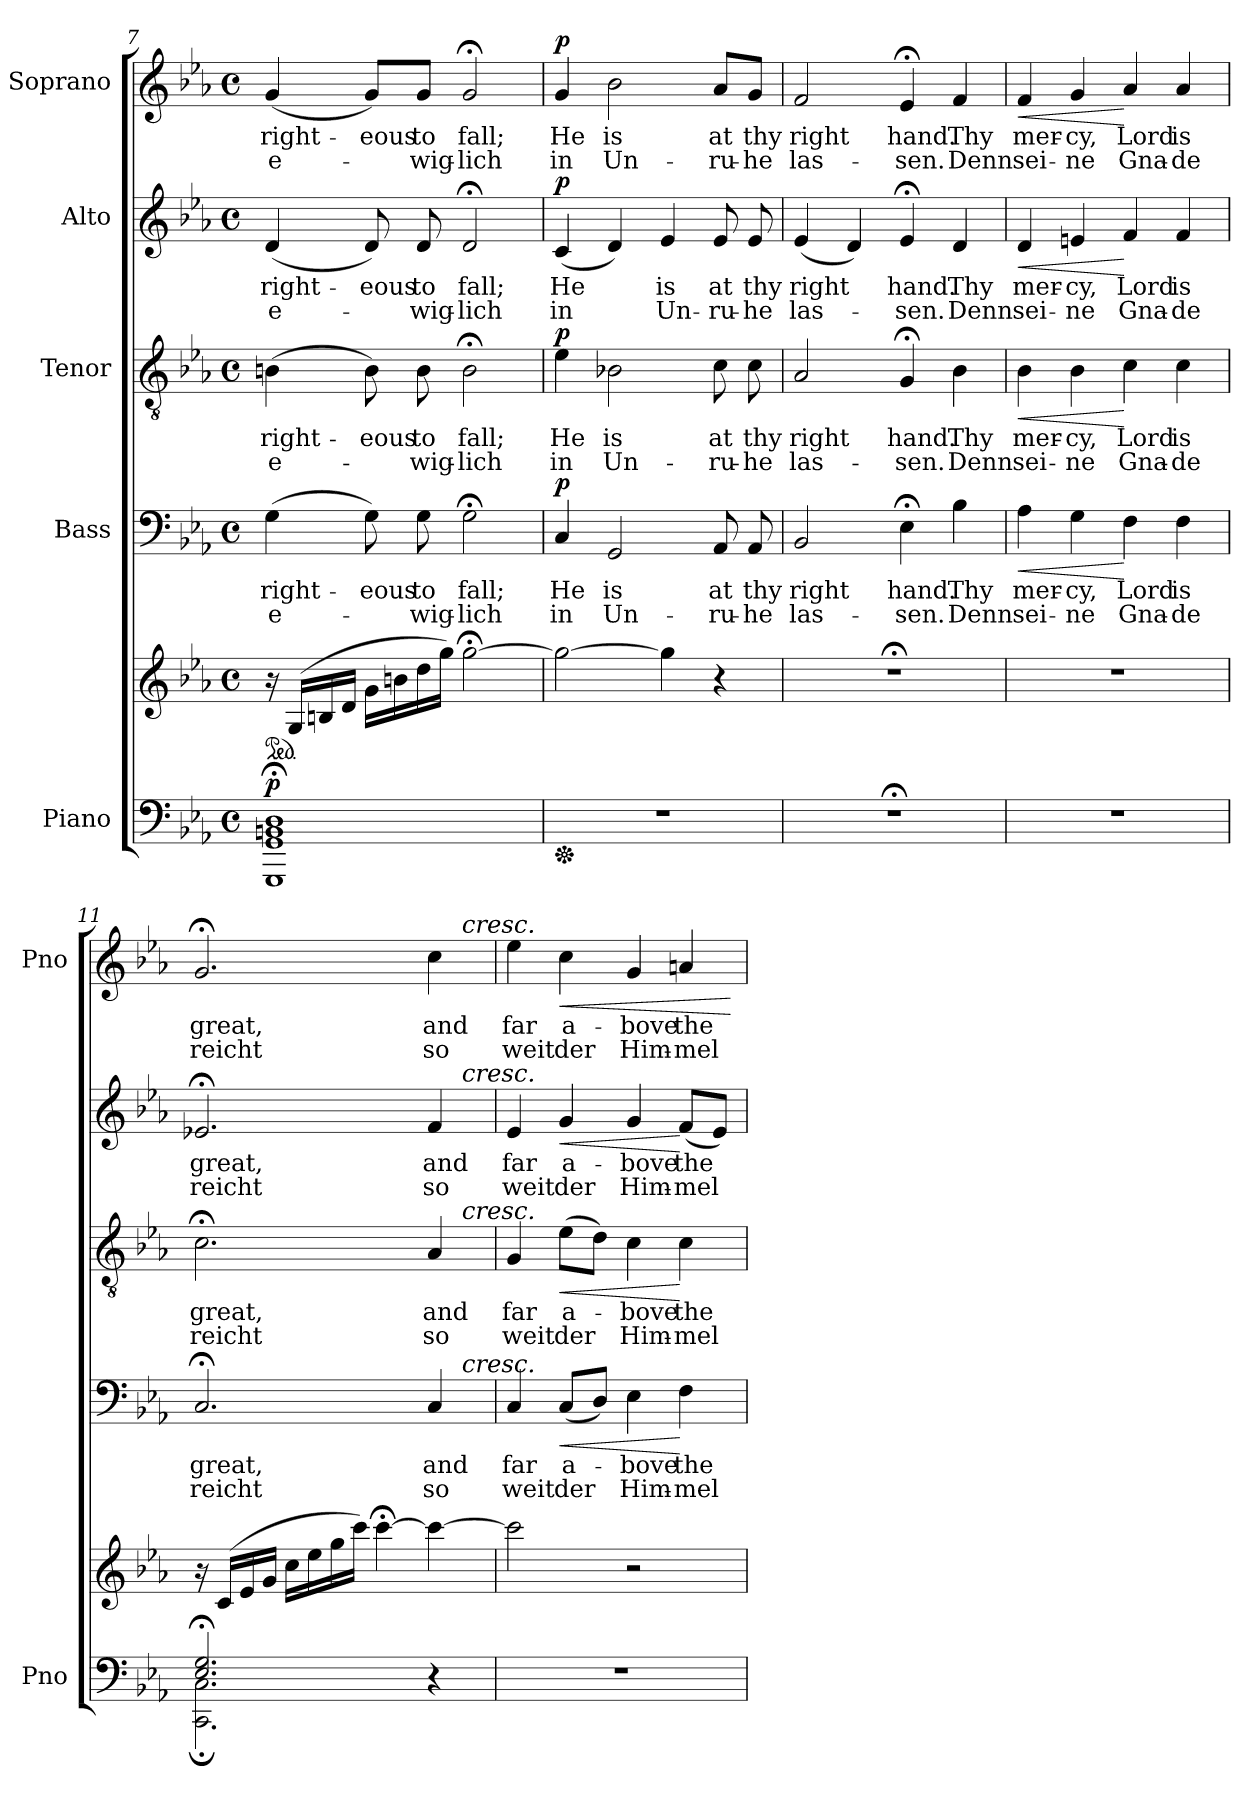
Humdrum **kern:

**kern	**kern	**dynam	**kern	**text	**text	**dynam	**kern	**text	**text	**dynam	**kern	**text	**text	**dynam	**kern	**text	**text	**dynam
*part5	*part5	*part5	*part4	*part4	*part4	*part4	*part3	*part3	*part3	*part3	*part2	*part2	*part2	*part2	*part1	*part1	*part1	*part1
*staff6	*staff5	*staff5/6	*staff4	*staff4	*staff4	*staff4	*staff3	*staff3	*staff3	*staff3	*staff2	*staff2	*staff2	*staff2	*staff1	*staff1	*staff1	*staff1
*I"Piano	*	*	*I"Bass	*	*	*	*I"Tenor	*	*	*	*I"Alto	*	*	*	*I"Soprano	*	*	*
*I'Pno	*	*	*	*	*	*	*	*	*	*	*	*	*	*	*I'Pno	*	*	*
*clefF4	*clefG2	*	*clefF4	*	*	*	*clefGv2	*	*	*	*clefG2	*	*	*	*clefG2	*	*	*
*k[b-e-a-]	*k[b-e-a-]	*	*k[b-e-a-]	*	*	*	*k[b-e-a-]	*	*	*	*k[b-e-a-]	*	*	*	*k[b-e-a-]	*	*	*
*E-:	*E-:	*	*E-:	*	*	*	*E-:	*	*	*	*E-:	*	*	*	*E-:	*	*	*
*M4/4	*M4/4	*	*M4/4	*	*	*	*M4/4	*	*	*	*M4/4	*	*	*	*M4/4	*	*	*
*met(c)	*met(c)	*	*met(c)	*	*	*	*met(c)	*	*	*	*met(c)	*	*	*	*met(c)	*	*	*
=7	=7	=7	=7	=7	=7	=7	=7	=7	=7	=7	=7	=7	=7	=7	=7	=7	=7	=7
*^	*	*	*	*	*	*	*	*	*	*	*	*	*	*	*	*	*	*
*	*	*ped	*	*	*	*	*	*	*	*	*	*	*	*	*	*	*	*	*
!	!	!	!LO:DY:a=2	!	!	!	!	!	!	!	!	!	!	!	!	!	!	!	!
1BBn;< 1D;<	1GGG 1GG	16r	p	(4G\	right-	e-	.	(4Bn\	right-	e-	.	(4d/	right-	e-	.	(4g/	right-	e-	.
.	.	(16G/LL	.	.	.	.	.	.	.	.	.	.	.	.	.	.	.	.	.
.	.	16Bn/	.	.	.	.	.	.	.	.	.	.	.	.	.	.	.	.	.
.	.	16d/JJ	.	.	.	.	.	.	.	.	.	.	.	.	.	.	.	.	.
.	.	16g\LL	.	8G\)	-eous	.	.	8B\)	-eous	.	.	8d/)	-eous	.	.	8g/L)	-eous	.	.
.	.	16bn\	.	.	.	.	.	.	.	.	.	.	.	.	.	.	.	.	.
.	.	16dd\	.	8G\	to	-wig-	.	8B\	to	-wig-	.	8d/	to	-wig-	.	8g/J	to	-wig-	.
.	.	16gg\JJ)	.	.	.	.	.	.	.	.	.	.	.	.	.	.	.	.	.
.	.	[2gg;<\	.	2G;<\	fall;	-lich	.	2B;<\	fall;	-lich	.	2d;</	fall;	-lich	.	2g;</	fall;	-lich	.
*v	*v	*	*	*	*	*	*	*	*	*	*	*	*	*	*	*	*	*	*
=8	=8	=8	=8	=8	=8	=8	=8	=8	=8	=8	=8	=8	=8	=8	=8	=8	=8	=8
*Xped	*	*	*	*	*	*	*	*	*	*	*	*	*	*	*	*	*	*
!	!	!	!	!	!	!LO:DY:a	!	!	!	!LO:DY:a	!	!	!	!LO:DY:a	!	!	!	!LO:DY:a
1r	2gg\_	.	4C/	He	in	p	4e-\	He	in	p	(4c/	He	in	p	4g/	He	in	p
.	.	.	2GG/	is	Un-	.	2B-X\	is	Un-	.	4d/)	.	.	.	2b-\	is	Un-	.
.	4gg\]	.	.	.	.	.	.	.	.	.	4e-/	is	Un-	.	.	.	.	.
.	4r	.	8AA-/	at	-ru-	.	8c\	at	-ru-	.	8e-/	at	-ru-	.	8a-/L	at	-ru-	.
.	.	.	8AA-/	thy	-he	.	8c\	thy	-he	.	8e-/	thy	-he	.	8g/J	thy	-he	.
!!LO:PB:g=z
=9	=9	=9	=9	=9	=9	=9	=9	=9	=9	=9	=9	=9	=9	=9	=9	=9	=9	=9
1r;<	1r;<	.	2BB-/	right	las-	.	2A-/	right	las-	.	(4e-/	right	las-	.	2f/	right	las-	.
.	.	.	.	.	.	.	.	.	.	.	4d/)	.	.	.	.	.	.	.
.	.	.	4E-;<\	hand.	-sen.	.	4G;</	hand.	-sen.	.	4e-;</	hand.	-sen.	.	4e-;</	hand.	-sen.	.
.	.	.	4B-\	Thy	Denn	.	4B-\	Thy	Denn	.	4d/	Thy	Denn	.	4f/	Thy	Denn	.
=10	=10	=10	=10	=10	=10	=10	=10	=10	=10	=10	=10	=10	=10	=10	=10	=10	=10	=10
!	!	!	!	!	!	!LO:HP:b	!	!	!	!LO:HP:b	!	!	!	!LO:HP:b	!	!	!	!LO:HP:b
1r	1r	.	4A-\	mer-	sei-	<	4B-\	mer-	sei-	<	4d/	mer-	sei-	<	4f/	mer-	sei-	<
.	.	.	4G\	-cy,	-ne	.	4B-\	-cy,	-ne	.	4en/	-cy,	-ne	.	4g/	-cy,	-ne	.
.	.	.	4F\	Lord	Gna-	[	4c\	Lord	Gna-	[	4f/	Lord	Gna-	[	4a-/	Lord	Gna-	[
.	.	.	4F\	is	-de	.	4c\	is	-de	.	4f/	is	-de	.	4a-/	is	-de	.
=11	=11	=11	=11	=11	=11	=11	=11	=11	=11	=11	=11	=11	=11	=11	=11	=11	=11	=11
*^	*	*	*^	*	*	*	*^	*	*	*	*^	*	*	*	*^	*	*	*
2.E-/;< 2.G/;<	2.CC\; 2.C\;	16r	.	2.C;</	2..ryy	great,	reicht	.	2.c;<\	2..ryy	great,	reicht	.	2.e-X;</	2..ryy	great,	reicht	.	2.g;</	2..ryy	great,	reicht	.
.	.	(16c/LL	.	.	.	.	.	.	.	.	.	.	.	.	.	.	.	.	.	.	.	.	.
.	.	16e-/	.	.	.	.	.	.	.	.	.	.	.	.	.	.	.	.	.	.	.	.	.
.	.	16g/JJ	.	.	.	.	.	.	.	.	.	.	.	.	.	.	.	.	.	.	.	.	.
.	.	16cc\LL	.	.	.	.	.	.	.	.	.	.	.	.	.	.	.	.	.	.	.	.	.
.	.	16ee-\	.	.	.	.	.	.	.	.	.	.	.	.	.	.	.	.	.	.	.	.	.
.	.	16gg\	.	.	.	.	.	.	.	.	.	.	.	.	.	.	.	.	.	.	.	.	.
.	.	16ccc\JJ)	.	.	.	.	.	.	.	.	.	.	.	.	.	.	.	.	.	.	.	.	.
.	.	[4ccc;<\	.	.	.	.	.	.	.	.	.	.	.	.	.	.	.	.	.	.	.	.	.
4r	4ryy	4ccc\_	.	4C/	.	and	so	.	4A-/	.	and	so	.	4f/	.	and	so	.	4cc\	.	and	so	.
!	!	!	!	!	!	!	!	!	!	!	!	!	!	!	!	!	!	!	!	!LO:TX:a:i:t=cresc.	!	!	!
!	!	!	!	!	!	!	!	!	!	!	!	!	!	!	!LO:TX:a:i:t=cresc.	!	!	!	!	!	!	!	!
!	!	!	!	!	!	!	!	!	!	!LO:TX:a:i:t=cresc.	!	!	!	!	!	!	!	!	!	!	!	!	!
!	!	!	!	!	!LO:TX:a:i:t=cresc.	!	!	!	!	!	!	!	!	!	!	!	!	!	!	!	!	!	!
.	.	.	.	.	8ryy	.	.	.	.	8ryy	.	.	.	.	8ryy	.	.	.	.	8ryy	.	.	.
*	*	*	*	*v	*v	*	*	*	*	*	*	*	*	*v	*v	*	*	*	*v	*v	*	*	*
*v	*v	*	*	*	*	*	*	*v	*v	*	*	*	*	*	*	*	*	*	*	*
=12	=12	=12	=12	=12	=12	=12	=12	=12	=12	=12	=12	=12	=12	=12	=12	=12	=12	=12
1r	2ccc\]	.	4C/	far	weit	.	4G/	far	weit	.	4e-/	far	weit	.	4ee-\	far	weit	.
!	!	!	!	!	!	!LO:HP:b	!	!	!	!LO:HP:b	!	!	!	!LO:HP:b	!	!	!	!LO:HP:b
.	.	.	(8C/L	a-	der	<	(8e-\L	a-	der	<	4g/	a-	der	<	4cc\	a-	der	<
.	.	.	8D/J)	.	.	.	8d\J)	.	.	.	.	.	.	.	.	.	.	.
.	2r	.	4E-\	-bove	Him-	.	4c\	-bove	Him-	.	4g/	-bove	Him-	.	4g/	-bove	Him-	.
.	.	.	4F\	the	-mel	[	4c\	the	-mel	[	(8f/L	the	-mel	[	4an/	the	-mel	.
.	.	.	.	.	.	.	.	.	.	.	8e-/J)	.	.	.	.	.	.	.
.	.	.	.	.	.	.	.	.	.	.	.	.	.	.	.	.	.	[
=	=	=	=	=	=	=	=	=	=	=	=	=	=	=	=	=	=	=
*-	*-	*-	*-	*-	*-	*-	*-	*-	*-	*-	*-	*-	*-	*-	*-	*-	*-	*-
